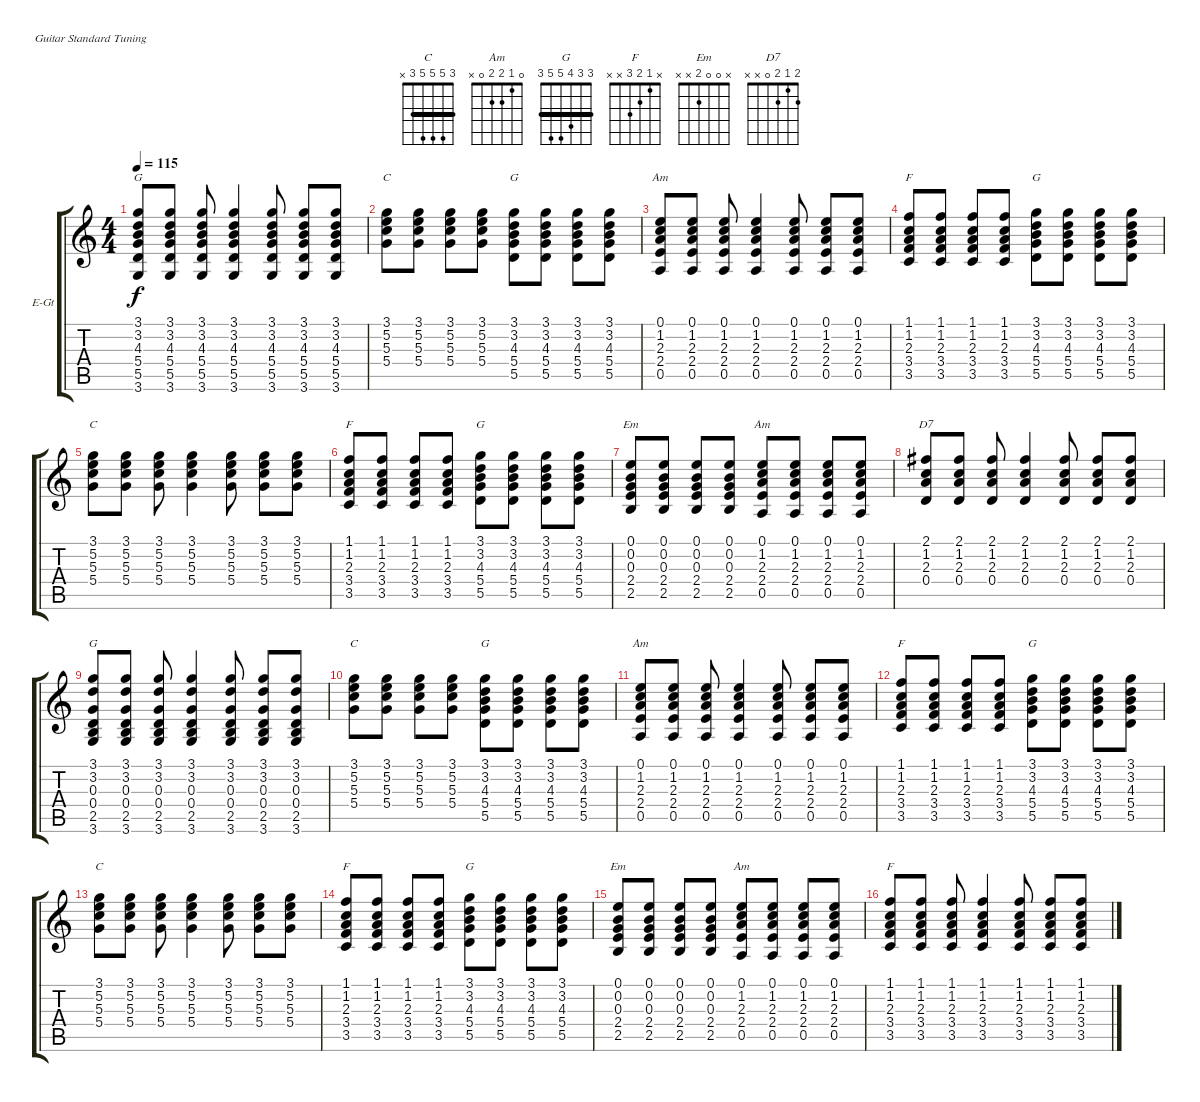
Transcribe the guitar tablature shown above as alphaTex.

\defaultSystemsLayout 4
\bracketExtendMode groupsimilarinstruments
\firstSystemTrackNameOrientation horizontal
\otherSystemsTrackNameOrientation horizontal
\track ("Electric Guitar" "E-Gt") {instrument electricguitarclean}
\staff {score tabs}
\tuning (E4 B3 G3 D3 A2 E2)
\chord ("C" 0 1 0 2 3 x)
\chord ("Am" 0 1 2 2 0 x)
\chord ("G" 3 3 0 0 2 3)
\chord ("G" x 3 4 5 5 3) {barre 3}
\chord ("C" 3 5 5 5 3 x) {barre 3}
\chord ("F" 1 1 2 3 3 1) {barre (1 1)}
\chord ("G" 3 3 4 5 5 3) {barre (3 3)}
\chord ("F" x 1 2 3 x x)
\chord ("Em" x 0 0 2 x x)
\chord ("D7" 2 1 2 0 x x)
\ts (4 4)
\tempo 115
\clef g2
\ks c
(5.5 5.4 4.3 3.2 3.1 3.6).8{ch "G" dy f} (5.5 5.4 4.3 3.2 3.1 3.6).8 (5.5 5.4 4.3 3.2 3.1 3.6).8 (5.5 5.4 4.3 3.2 3.1 3.6).4 (5.5 5.4 4.3 3.2 3.1 3.6).8 (5.5 5.4 4.3 3.2 3.1 3.6).8 (5.5 5.4 4.3 3.2 3.1 3.6).8 |
(3.1 5.2 5.3 5.4).8{ch "C"} (3.1 5.2 5.3 5.4).8 (3.1 5.2 5.3 5.4).8 (3.1 5.2 5.3 5.4).8 (3.1 3.2 4.3 5.4 5.5).8{ch "G"} (3.1 3.2 4.3 5.4 5.5).8 (3.1 3.2 4.3 5.4 5.5).8 (3.1 3.2 4.3 5.4 5.5).8 |
(0.1 1.2 2.3 2.4 0.5).8{ch "Am"} (0.1 1.2 2.3 2.4 0.5).8 (0.1 1.2 2.3 2.4 0.5).8 (0.1 1.2 2.3 2.4 0.5).4 (0.1 1.2 2.3 2.4 0.5).8 (0.1 1.2 2.3 2.4 0.5).8 (0.1 1.2 2.3 2.4 0.5).8 |
(3.5 3.4 2.3 1.2 1.1).8{ch "F"} (3.5 3.4 2.3 1.2 1.1).8 (3.5 3.4 2.3 1.2 1.1).8 (3.5 3.4 2.3 1.2 1.1).8 (5.5 5.4 4.3 3.2 3.1).8{ch "G"} (5.5 5.4 4.3 3.2 3.1).8 (5.5 5.4 4.3 3.2 3.1).8 (5.5 5.4 4.3 3.2 3.1).8 |
(3.1 5.2 5.3 5.4).8{ch "C"} (3.1 5.2 5.3 5.4).8 (3.1 5.2 5.3 5.4).8 (3.1 5.2 5.3 5.4).4 (3.1 5.2 5.3 5.4).8 (3.1 5.2 5.3 5.4).8 (3.1 5.2 5.3 5.4).8 |
(3.5 3.4 2.3 1.2 1.1).8{ch "F"} (3.5 3.4 2.3 1.2 1.1).8 (3.5 3.4 2.3 1.2 1.1).8 (3.5 3.4 2.3 1.2 1.1).8 (5.5 5.4 4.3 3.2 3.1).8{ch "G"} (5.5 5.4 4.3 3.2 3.1).8 (5.5 5.4 4.3 3.2 3.1).8 (5.5 5.4 4.3 3.2 3.1).8 |
(0.1 0.2 0.3 2.4 2.5).8{ch "Em"} (0.1 0.2 0.3 2.4 2.5).8 (0.1 0.2 0.3 2.4 2.5).8 (0.1 0.2 0.3 2.4 2.5).8 (0.5 2.4 2.3 1.2 0.1).8{ch "Am"} (0.5 2.4 2.3 1.2 0.1).8 (0.5 2.4 2.3 1.2 0.1).8 (0.5 2.4 2.3 1.2 0.1).8 |
(2.1 1.2 2.3 0.4).8{ch "D7"} (2.1 1.2 2.3 0.4).8 (2.1 1.2 2.3 0.4).8 (2.1 1.2 2.3 0.4).4 (2.1 1.2 2.3 0.4).8 (2.1 1.2 2.3 0.4).8 (2.1 1.2 2.3 0.4).8 |
(3.1 3.2 0.3 0.4 2.5 3.6).8{ch "G"} (3.1 3.2 0.3 0.4 2.5 3.6).8 (3.1 3.2 0.3 0.4 2.5 3.6).8 (3.1 3.2 0.3 0.4 2.5 3.6).4 (3.1 3.2 0.3 0.4 2.5 3.6).8 (3.1 3.2 0.3 0.4 2.5 3.6).8 (3.1 3.2 0.3 0.4 2.5 3.6).8 |
(3.1 5.2 5.3 5.4).8{ch "C"} (3.1 5.2 5.3 5.4).8 (3.1 5.2 5.3 5.4).8 (3.1 5.2 5.3 5.4).8 (3.1 3.2 4.3 5.4 5.5).8{ch "G"} (3.1 3.2 4.3 5.4 5.5).8 (3.1 3.2 4.3 5.4 5.5).8 (3.1 3.2 4.3 5.4 5.5).8 |
(0.1 1.2 2.3 2.4 0.5).8{ch "Am"} (0.1 1.2 2.3 2.4 0.5).8 (0.1 1.2 2.3 2.4 0.5).8 (0.1 1.2 2.3 2.4 0.5).4 (0.1 1.2 2.3 2.4 0.5).8 (0.1 1.2 2.3 2.4 0.5).8 (0.1 1.2 2.3 2.4 0.5).8 |
(3.5 3.4 2.3 1.2 1.1).8{ch "F"} (3.5 3.4 2.3 1.2 1.1).8 (3.5 3.4 2.3 1.2 1.1).8 (3.5 3.4 2.3 1.2 1.1).8 (5.5 5.4 4.3 3.2 3.1).8{ch "G"} (5.5 5.4 4.3 3.2 3.1).8 (5.5 5.4 4.3 3.2 3.1).8 (5.5 5.4 4.3 3.2 3.1).8 |
(3.1 5.2 5.3 5.4).8{ch "C"} (3.1 5.2 5.3 5.4).8 (3.1 5.2 5.3 5.4).8 (3.1 5.2 5.3 5.4).4 (3.1 5.2 5.3 5.4).8 (3.1 5.2 5.3 5.4).8 (3.1 5.2 5.3 5.4).8 |
(3.5 3.4 2.3 1.2 1.1).8{ch "F"} (3.5 3.4 2.3 1.2 1.1).8 (3.5 3.4 2.3 1.2 1.1).8 (3.5 3.4 2.3 1.2 1.1).8 (5.5 5.4 4.3 3.2 3.1).8{ch "G"} (5.5 5.4 4.3 3.2 3.1).8 (5.5 5.4 4.3 3.2 3.1).8 (5.5 5.4 4.3 3.2 3.1).8 |
(0.1 0.2 0.3 2.4 2.5).8{ch "Em"} (0.1 0.2 0.3 2.4 2.5).8 (0.1 0.2 0.3 2.4 2.5).8 (0.1 0.2 0.3 2.4 2.5).8 (0.5 2.4 2.3 1.2 0.1).8{ch "Am"} (0.5 2.4 2.3 1.2 0.1).8 (0.5 2.4 2.3 1.2 0.1).8 (0.5 2.4 2.3 1.2 0.1).8 |
(1.1 1.2 2.3 3.4 3.5).8{ch "F"} (1.1 1.2 2.3 3.4 3.5).8 (1.1 1.2 2.3 3.4 3.5).8 (1.1 1.2 2.3 3.4 3.5).4 (1.1 1.2 2.3 3.4 3.5).8 (1.1 1.2 2.3 3.4 3.5).8 (1.1 1.2 2.3 3.4 3.5).8
